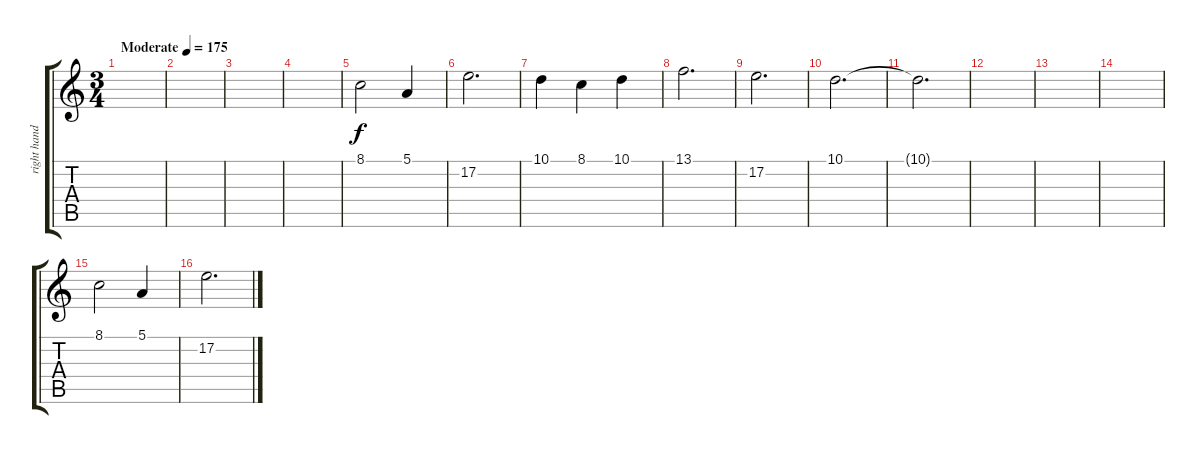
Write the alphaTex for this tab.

\track ("right hand" "right hand") {instrument acousticgrandpiano}
\staff {score tabs}
\tuning (E4 B3 G3 D3 A2 E2) {hide}
\ts (3 4)
\tempo (175 "Moderate")
\clef g2
\ks c
|
|
|
|
8.1.2 5.1.4 |
17.2.2{d} |
10.1.4 8.1.4 10.1.4 |
13.1.2{d} |
17.2.2{d} |
10.1.2{d} |
10.1{t}.2{d} |
|
|
|
8.1.2 5.1.4 |
17.2.2{d}
